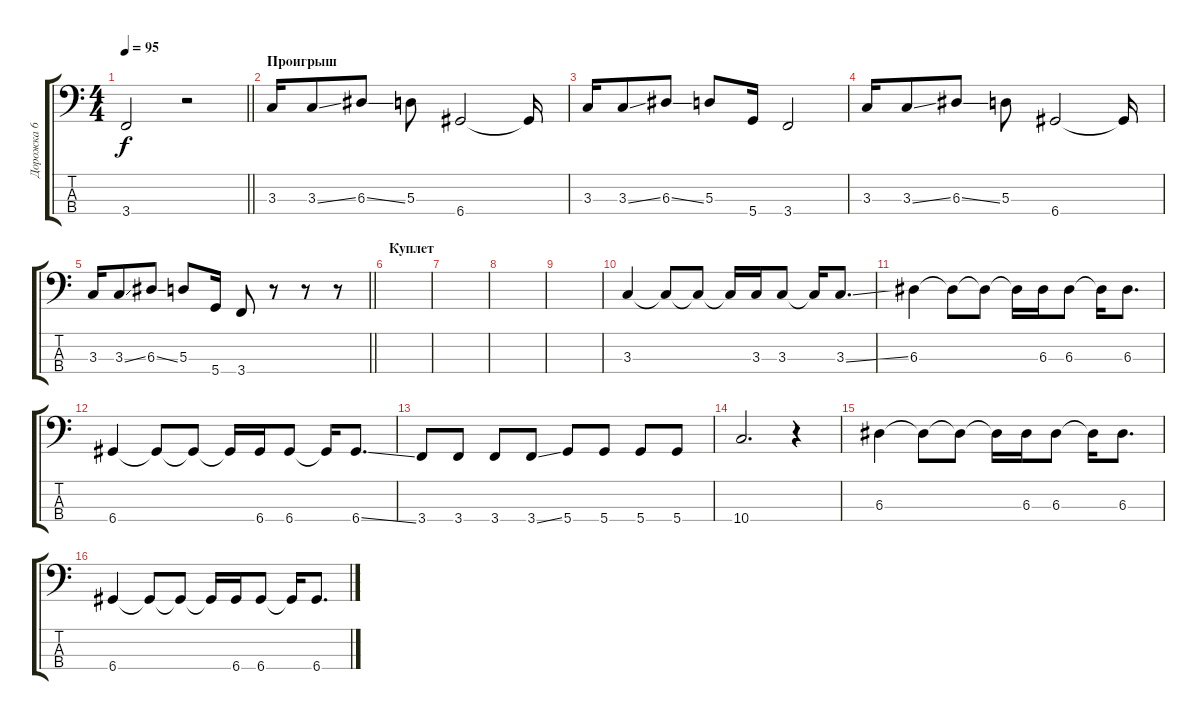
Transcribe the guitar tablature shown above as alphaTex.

\track ("Дорожка 6" "Дорожка 6") {instrument electricbassfinger}
\staff {score tabs}
\tuning (G2 D2 A1 D1) {hide}
\ts (4 4)
\tempo 95
\clef f4
\barLineRight lightlight
\ks c
3.4.2{dy f} r.2 |
\section ("" "Проигрыш ")
3.3.16 3.3{ss}.8 6.3{ss}.8 5.3.8 6.4.2 6.4{t}.16 |
3.3.16 3.3{ss}.8 6.3{ss}.8 5.3.8 5.4.16 3.4.2 |
3.3.16 3.3{ss}.8 6.3{ss}.8 5.3.8 6.4.2 6.4{t}.16 |
\barLineRight lightlight
3.3.16 3.3{ss}.8 6.3{ss}.8 5.3.8 5.4.16 3.4.8 r.8 r.8 r.8 |
\section ("" "Куплет")
|
|
|
|
3.3.4 3.3{t}.8 3.3{t}.8 3.3{t}.16 3.3.16 3.3.8 3.3{t}.16 3.3{ss}.8{d} |
6.3.4 6.3{t}.8 6.3{t}.8 6.3{t}.16 6.3.16 6.3.8 6.3{t}.16 6.3.8{d} |
6.4.4 6.4{t}.8 6.4{t}.8 6.4{t}.16 6.4.16 6.4.8 6.4{t}.16 6.4{ss}.8{d} |
3.4.8 3.4.8 3.4.8 3.4{ss}.8 5.4.8 5.4.8 5.4.8 5.4.8 |
10.4.2{d} r.4 |
6.3.4 6.3{t}.8 6.3{t}.8 6.3{t}.16 6.3.16 6.3.8 6.3{t}.16 6.3.8{d} |
6.4.4 6.4{t}.8 6.4{t}.8 6.4{t}.16 6.4.16 6.4.8 6.4{t}.16 6.4{ss}.8{d}
